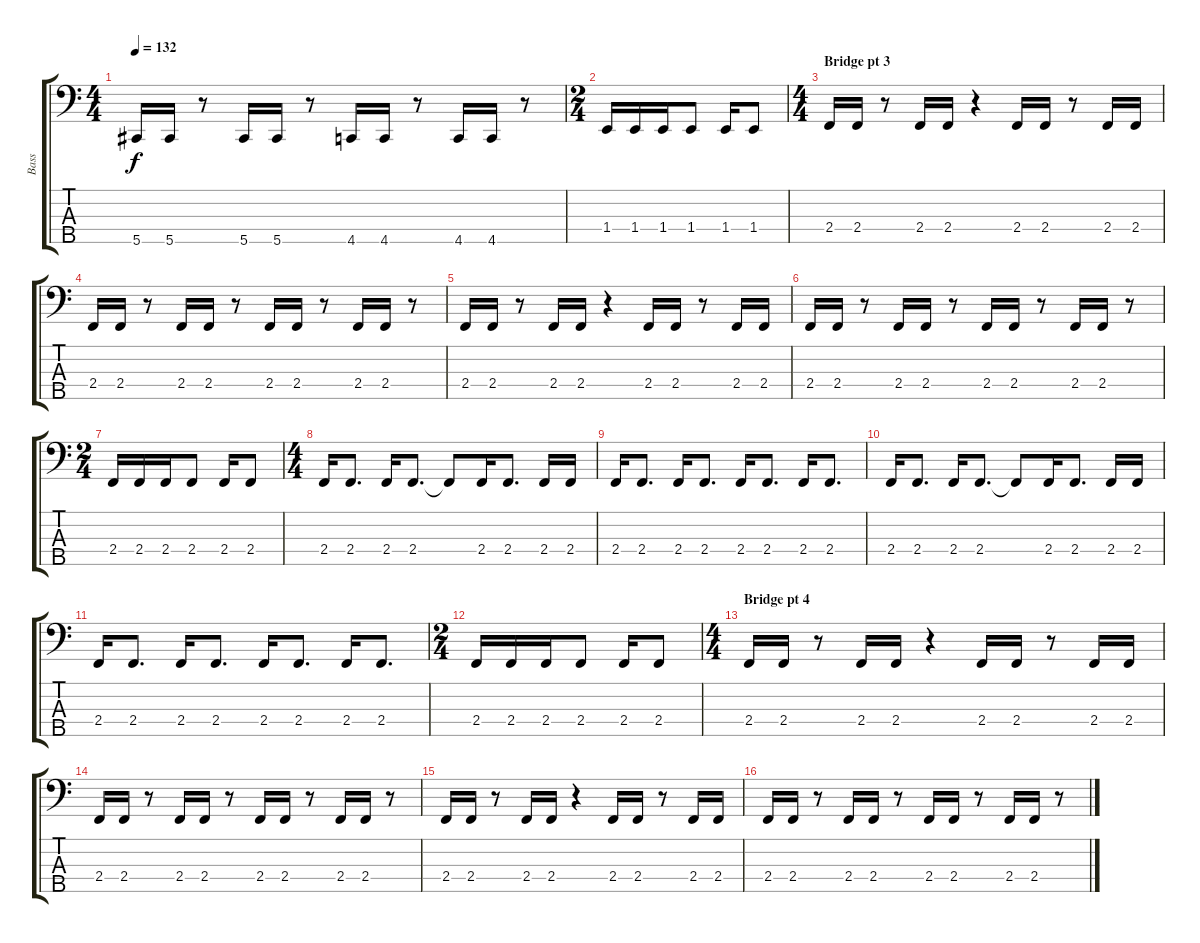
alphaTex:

\track ("Bass" "Bass") {instrument electricbasspick}
\staff {score tabs}
\tuning (Gb2 Db2 Ab1 Eb1 Ab0) {hide}
\ts (4 4)
\tempo 132
\clef f4
\ks c
5.5.16{dy f} 5.5.16 r.8 5.5.16 5.5.16 r.8 4.5.16 4.5.16 r.8 4.5.16 4.5.16 r.8 |
\ts (2 4)
1.4.16 1.4.16 1.4.16 1.4.8 1.4.16 1.4.8 |
\ts (4 4)
\section ("" "Bridge pt 3")
2.4.16 2.4.16 r.8 2.4.16 2.4.16 r.4 2.4.16 2.4.16 r.8 2.4.16 2.4.16 |
2.4.16 2.4.16 r.8 2.4.16 2.4.16 r.8 2.4.16 2.4.16 r.8 2.4.16 2.4.16 r.8 |
2.4.16 2.4.16 r.8 2.4.16 2.4.16 r.4 2.4.16 2.4.16 r.8 2.4.16 2.4.16 |
2.4.16 2.4.16 r.8 2.4.16 2.4.16 r.8 2.4.16 2.4.16 r.8 2.4.16 2.4.16 r.8 |
\ts (2 4)
2.4.16 2.4.16 2.4.16 2.4.8 2.4.16 2.4.8 |
\ts (4 4)
2.4.16 2.4.8{d} 2.4.16 2.4.8{d} 2.4{t}.8 2.4.16 2.4.8{d} 2.4.16 2.4.16 |
2.4.16 2.4.8{d} 2.4.16 2.4.8{d} 2.4.16 2.4.8{d} 2.4.16 2.4.8{d} |
2.4.16 2.4.8{d} 2.4.16 2.4.8{d} 2.4{t}.8 2.4.16 2.4.8{d} 2.4.16 2.4.16 |
2.4.16 2.4.8{d} 2.4.16 2.4.8{d} 2.4.16 2.4.8{d} 2.4.16 2.4.8{d} |
\ts (2 4)
2.4.16 2.4.16 2.4.16 2.4.8 2.4.16 2.4.8 |
\ts (4 4)
\section ("" "Bridge pt 4")
2.4.16 2.4.16 r.8 2.4.16 2.4.16 r.4 2.4.16 2.4.16 r.8 2.4.16 2.4.16 |
2.4.16 2.4.16 r.8 2.4.16 2.4.16 r.8 2.4.16 2.4.16 r.8 2.4.16 2.4.16 r.8 |
2.4.16 2.4.16 r.8 2.4.16 2.4.16 r.4 2.4.16 2.4.16 r.8 2.4.16 2.4.16 |
2.4.16 2.4.16 r.8 2.4.16 2.4.16 r.8 2.4.16 2.4.16 r.8 2.4.16 2.4.16 r.8
